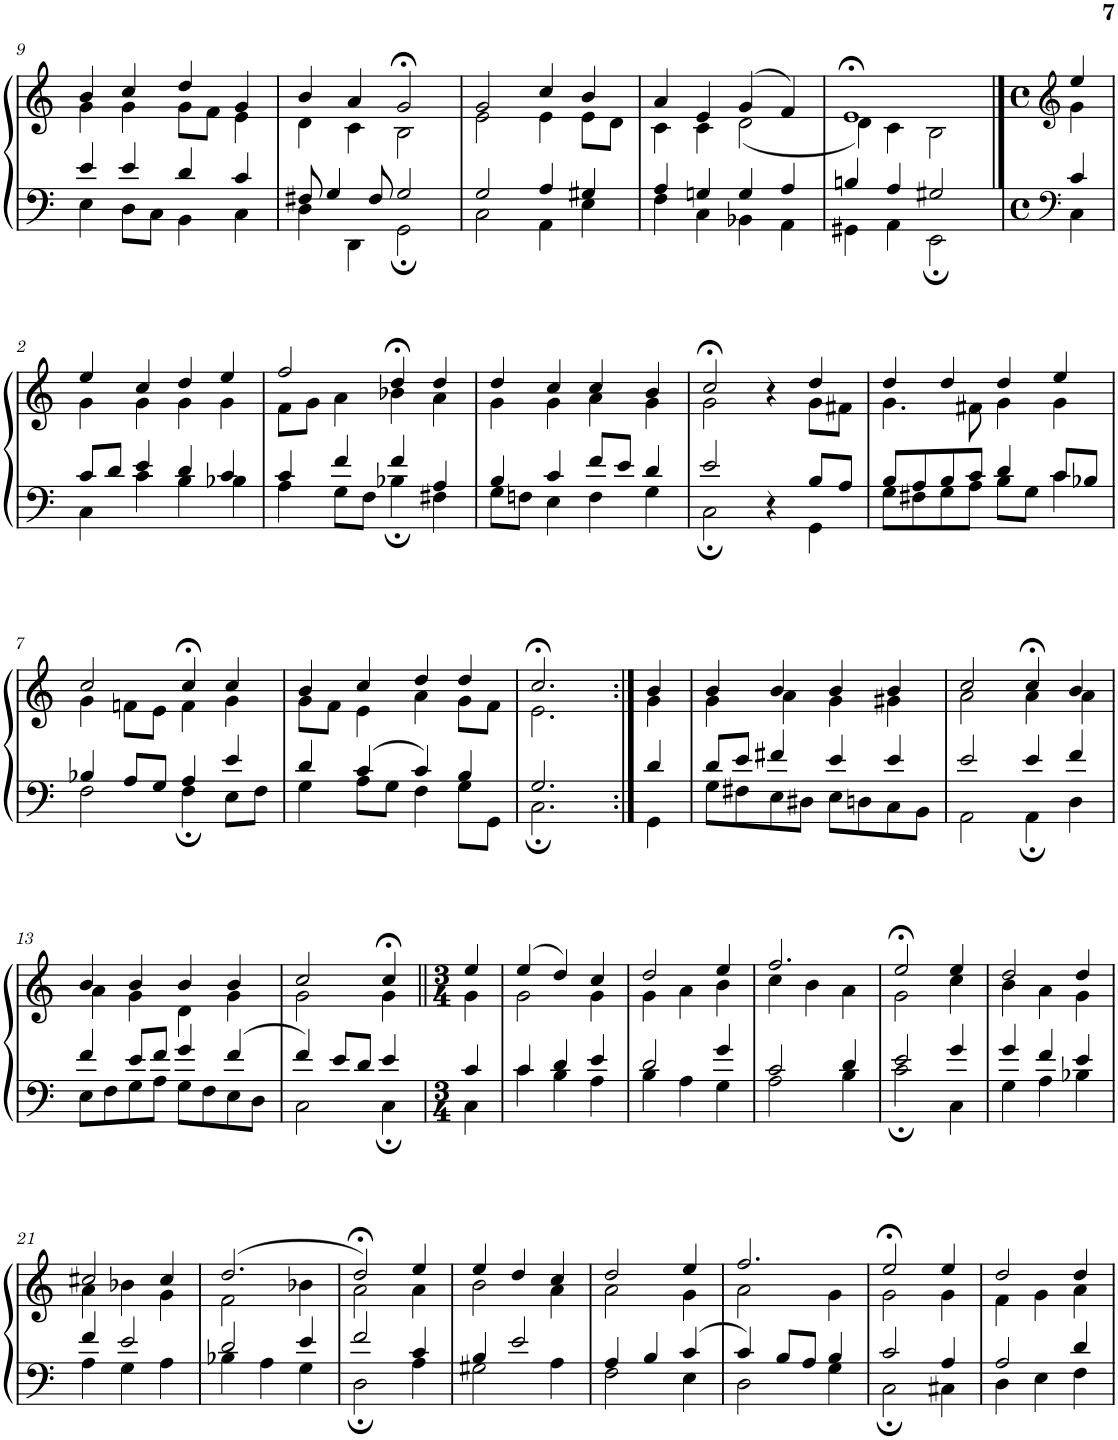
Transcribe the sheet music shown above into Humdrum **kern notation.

**kern	**kern
*part1	*part1
*staff2	*staff1
*I"Piano	*
*I'Pno	*
!!LO:PB:g=z
*clefF4	*clefG2
*k[]	*k[]
*M4/4	*M4/4
*met(c)	*met(c)
=9	=9
*^	*^
4e/	4E\	4b/	4g\
4e/	8D\L	4cc/	4g\
.	8C\J	.	.
4d/	4BB\	4dd/	8g\L
.	.	.	8f\J
4c/	4C\	4g/	4e\
=10	=10	=10	=10
8F#X/	4D\	4b/	4d\
4G/	.	.	.
.	4DD\	4a/	4c\
8F#/	.	.	.
2G/	2GG;\	2g;</	2B\
=11	=11	=11	=11
2G/	2C\	2g/	2e\
4A/	4AA\	4cc/	4e\
4G#X/	4E\	4b/	8e\L
.	.	.	8d\J
=12	=12	=12	=12
4A/	4F\	4a/	4c\
4Gn/	4C\	4e/	4c\
4G/	4BB-X\	(>4g/	(<2d\
4A/	4AA\	4f/)	.
=13	=13	=13	=13
4Bn/	4GG#X\	1e;<	4d\)
4A/	4AA\	.	4c\
2G#X/	2EE;\	.	2B\
==1	==1	==1	==1
*clefF4	*	*clefG2	*
*M4/4	*	*M4/4	*
*met(c)	*	*met(c)	*
4c/	4C\	4ee/	4g\
!!LO:LB:g=z	!!
=2	=2	=2	=2
8c/L	4C\	4ee/	4g\
8d/J	.	.	.
4e/	4c\	4cc/	4g\
4d/	4B\	4dd/	4g\
4c/	4B-X\	4ee/	4g\
=3	=3	=3	=3
4c/	4A\	2ff/	8f\L
.	.	.	8g\J
4f/	8G\L	.	4a\
.	8F\J	.	.
4f/	4B-X;\	4dd;</	4b-X\
4A/	4F#X\	4dd/	4a\
=4	=4	=4	=4
4B/	8G\L	4dd/	4g\
.	8Fn\J	.	.
4c/	4E\	4cc/	4g\
8f/L	4F\	4cc/	4a\
8e/J	.	.	.
4d/	4G\	4b/	4g\
=5	=5	=5	=5
2e/	2C;\	2cc;</	2g\
4r	4ryy	4r	4ryy
8B/L	4GG\	4dd/	8g\L
8A/J	.	.	8f#X\J
=6	=6	=6	=6
8B/L	8G\L	4dd/	4.g\
8A/	8F#X\	.	.
8B/	8G\	4dd/	.
8c/J	8A\J	.	8f#X\
4d/	8B\L	4dd/	4g\
.	8G\J	.	.
8c/L	4c\	4ee/	4g\
8B-X/J	.	.	.
!!LO:LB:g=z	!!
=7	=7	=7	=7
4B-X/	2F\	2cc/	4g\
8A/L	.	.	8fn\L
8G/J	.	.	8e\J
4A/	4F;\	4cc;</	4f\
4e/	8E\L	4cc/	4g\
.	8F\J	.	.
=8	=8	=8	=8
4d/	4G\	4b/	8g\L
.	.	.	8f\J
4c/	8A\L	4cc/	4e\
.	8G\J	.	.
4c/	4F\	4dd/	4a\
4B/	8G\L	4dd/	8g\L
.	8GG\J	.	8f\J
=9	=9	=9	=9
2.G/	2.C;\	2.cc;</	2.e\
=10:|!	=10:|!	=10:|!	=10:|!
4d/	4GG\	4b/	4g\
=11	=11	=11	=11
8d/L	8G\L	4b/	4g\
8e/J	8F#X\	.	.
4f#X/	8E\	4b/	4a\
.	8D#X\J	.	.
4e/	8E\L	4b/	4g\
.	8Dn\	.	.
4e/	8C\	4b/	4g#X\
.	8BB\J	.	.
=12	=12	=12	=12
2e/	2AA\	2cc/	2a\
4e/	4AA;\	4cc;</	4a\
4f/	4D\	4b/	4a\
!!LO:LB:g=z	!!
=13	=13	=13	=13
4f/	8E\L	4b/	4a\
.	8F\	.	.
8e/L	8G\	4b/	4g\
8f/J	8A\J	.	.
4g/	8G\L	4b/	4d\
.	8F\	.	.
4f/	8E\	4b/	4g\
.	8D\J	.	.
=14	=14	=14	=14
4f/	2C\	2cc/	2g\
8e/L	.	.	.
8d/J	.	.	.
4e/	4C;\	4cc;</	4g\
=15||	=15||	=15||	=15||
*M3/4	*	*M3/4	*
4c/	4C\	4ee/	4g\
=16	=16	=16	=16
4c/	4c\	(>4ee/	2g\
4d/	4B\	4dd/)	.
4e/	4A\	4cc/	4g\
=17	=17	=17	=17
2d/	4B\	2dd/	4g\
.	4A\	.	4a\
4g/	4G\	4ee/	4b\
=18	=18	=18	=18
2c/	2A\	2.ff/	4cc\
.	.	.	4b\
4d/	4B\	.	4a\
=19	=19	=19	=19
2e/	2c;\	2ee;</	2g\
4g/	4C\	4ee/	4cc\
=20	=20	=20	=20
4g/	4G\	2dd/	4b\
4f/	4A\	.	4a\
4e/	4B-X\	4dd/	4g\
!!LO:LB:g=z	!!
=21	=21	=21	=21
4f/	4A\	2cc#X/	4a\
2e/	4G\	.	4b-X\
.	4A\	4cc#/	4g\
=22	=22	=22	=22
2d/	4B-X\	(>2.dd/	2f\
.	4A\	.	.
4e/	4G\	.	4b-X\
=23	=23	=23	=23
2f/	2D;\	2dd;</)	2a\
4c/	4A\	4ee/	4a\
=24	=24	=24	=24
4B/	2G#X\	4ee/	2b\
2e/	.	4dd/	.
.	4A\	4cc/	4a\
=25	=25	=25	=25
4A/	2F\	2dd/	2a\
4B/	.	.	.
4c/	4E\	4ee/	4g\
=26	=26	=26	=26
4c/	2D\	2.ff/	2a\
8B/L	.	.	.
8A/J	.	.	.
4B/	4G\	.	4g\
=27	=27	=27	=27
2c/	2C;\	2ee;</	2g\
4A/	4C#X\	4ee/	4g\
=28	=28	=28	=28
2A/	4D\	2dd/	4f\
.	4E\	.	4g\
4d/	4F\	4dd/	4a\
*v	*v	*	*
*	*v	*v
=	=
*-	*-
